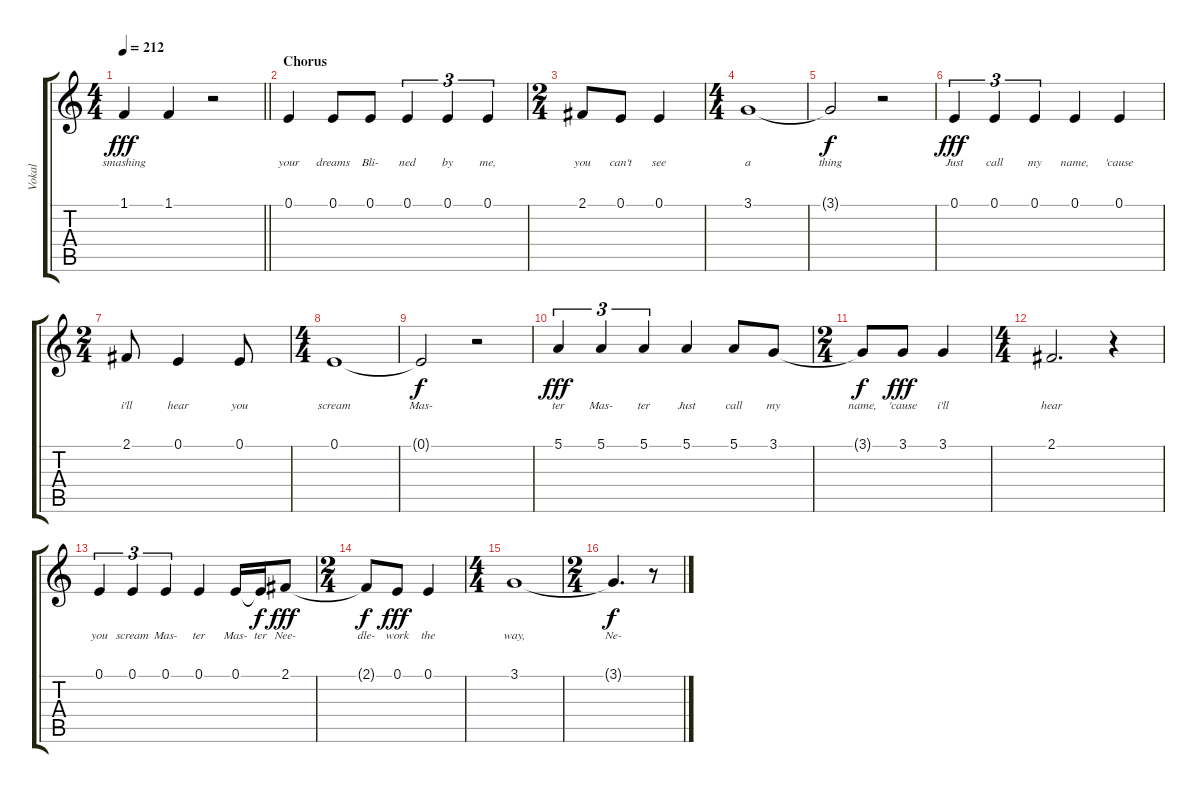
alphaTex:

\track ("Vokal" "Vokal") {mute instrument lead6voice}
\staff {score tabs}
\tuning (E4 B3 G3 D3 A2 E2) {hide}
\ts (4 4)
\tempo 212
\clef g2
\barLineRight lightlight
\ks c
1.1.4{lyrics (0 "smashing") lyrics (1 "") lyrics (2 "") lyrics (3 "") lyrics (4 "") dy fff} 1.1.4{lyrics (0 "") lyrics (1 "") lyrics (2 "") lyrics (3 "") lyrics (4 "")} r.2 |
\section ("" "Chorus")
0.1.4{lyrics (0 "your") lyrics (1 "") lyrics (2 "") lyrics (3 "") lyrics (4 "")} 0.1.8{lyrics (0 "dreams") lyrics (1 "") lyrics (2 "") lyrics (3 "") lyrics (4 "")} 0.1.8{lyrics (0 "Bli-") lyrics (1 "") lyrics (2 "") lyrics (3 "") lyrics (4 "")} 0.1.4{tu (3 2) lyrics (0 "ned") lyrics (1 "") lyrics (2 "") lyrics (3 "") lyrics (4 "")} 0.1.4{tu (3 2) lyrics (0 "by") lyrics (1 "") lyrics (2 "") lyrics (3 "") lyrics (4 "")} 0.1.4{tu (3 2) lyrics (0 "me,") lyrics (1 "") lyrics (2 "") lyrics (3 "") lyrics (4 "")} |
\ts (2 4)
2.1.8{lyrics (0 "you") lyrics (1 "") lyrics (2 "") lyrics (3 "") lyrics (4 "")} 0.1.8{lyrics (0 "can't") lyrics (1 "") lyrics (2 "") lyrics (3 "") lyrics (4 "")} 0.1.4{lyrics (0 "see") lyrics (1 "") lyrics (2 "") lyrics (3 "") lyrics (4 "")} |
\ts (4 4)
3.1.1{lyrics (0 "a") lyrics (1 "") lyrics (2 "") lyrics (3 "") lyrics (4 "")} |
3.1{t}.2{lyrics (0 "thing") lyrics (1 "") lyrics (2 "") lyrics (3 "") lyrics (4 "") dy f} r.2 |
0.1.4{tu (3 2) lyrics (0 "Just") lyrics (1 "") lyrics (2 "") lyrics (3 "") lyrics (4 "") dy fff} 0.1.4{tu (3 2) lyrics (0 "call") lyrics (1 "") lyrics (2 "") lyrics (3 "") lyrics (4 "")} 0.1.4{tu (3 2) lyrics (0 "my") lyrics (1 "") lyrics (2 "") lyrics (3 "") lyrics (4 "")} 0.1.4{lyrics (0 "name,") lyrics (1 "") lyrics (2 "") lyrics (3 "") lyrics (4 "")} 0.1.4{lyrics (0 "'cause") lyrics (1 "") lyrics (2 "") lyrics (3 "") lyrics (4 "")} |
\ts (2 4)
2.1.8{lyrics (0 "i'll") lyrics (1 "") lyrics (2 "") lyrics (3 "") lyrics (4 "")} 0.1.4{lyrics (0 "hear") lyrics (1 "") lyrics (2 "") lyrics (3 "") lyrics (4 "")} 0.1.8{lyrics (0 "you") lyrics (1 "") lyrics (2 "") lyrics (3 "") lyrics (4 "")} |
\ts (4 4)
0.1.1{lyrics (0 "scream") lyrics (1 "") lyrics (2 "") lyrics (3 "") lyrics (4 "")} |
0.1{t}.2{lyrics (0 "Mas-") lyrics (1 "") lyrics (2 "") lyrics (3 "") lyrics (4 "") dy f} r.2 |
5.1.4{tu (3 2) lyrics (0 "ter") lyrics (1 "") lyrics (2 "") lyrics (3 "") lyrics (4 "") dy fff} 5.1.4{tu (3 2) lyrics (0 "Mas-") lyrics (1 "") lyrics (2 "") lyrics (3 "") lyrics (4 "")} 5.1.4{tu (3 2) lyrics (0 "ter") lyrics (1 "") lyrics (2 "") lyrics (3 "") lyrics (4 "")} 5.1.4{lyrics (0 "Just") lyrics (1 "") lyrics (2 "") lyrics (3 "") lyrics (4 "")} 5.1.8{lyrics (0 "call") lyrics (1 "") lyrics (2 "") lyrics (3 "") lyrics (4 "")} 3.1.8{lyrics (0 "my") lyrics (1 "") lyrics (2 "") lyrics (3 "") lyrics (4 "")} |
\ts (2 4)
3.1{t}.8{lyrics (0 "name,") lyrics (1 "") lyrics (2 "") lyrics (3 "") lyrics (4 "") dy f} 3.1.8{lyrics (0 "'cause") lyrics (1 "") lyrics (2 "") lyrics (3 "") lyrics (4 "") dy fff} 3.1.4{lyrics (0 "i'll") lyrics (1 "") lyrics (2 "") lyrics (3 "") lyrics (4 "")} |
\ts (4 4)
2.1.2{d lyrics (0 "hear") lyrics (1 "") lyrics (2 "") lyrics (3 "") lyrics (4 "")} r.4 |
0.1.4{tu (3 2) lyrics (0 "you") lyrics (1 "") lyrics (2 "") lyrics (3 "") lyrics (4 "")} 0.1.4{tu (3 2) lyrics (0 "scream") lyrics (1 "") lyrics (2 "") lyrics (3 "") lyrics (4 "")} 0.1.4{tu (3 2) lyrics (0 "Mas-") lyrics (1 "") lyrics (2 "") lyrics (3 "") lyrics (4 "")} 0.1.4{lyrics (0 "ter") lyrics (1 "") lyrics (2 "") lyrics (3 "") lyrics (4 "")} 0.1.16{lyrics (0 "Mas-") lyrics (1 "") lyrics (2 "") lyrics (3 "") lyrics (4 "")} 0.1{t}.16{lyrics (0 "ter") lyrics (1 "") lyrics (2 "") lyrics (3 "") lyrics (4 "") dy f} 2.1.8{lyrics (0 "Nee-") lyrics (1 "") lyrics (2 "") lyrics (3 "") lyrics (4 "") dy fff} |
\ts (2 4)
2.1{t}.8{lyrics (0 "dle-") lyrics (1 "") lyrics (2 "") lyrics (3 "") lyrics (4 "") dy f} 0.1.8{lyrics (0 "work") lyrics (1 "") lyrics (2 "") lyrics (3 "") lyrics (4 "") dy fff} 0.1.4{lyrics (0 "the") lyrics (1 "") lyrics (2 "") lyrics (3 "") lyrics (4 "")} |
\ts (4 4)
3.1.1{lyrics (0 "way,") lyrics (1 "") lyrics (2 "") lyrics (3 "") lyrics (4 "")} |
\ts (2 4)
3.1{t}.4{d lyrics (0 "Ne-") lyrics (1 "") lyrics (2 "") lyrics (3 "") lyrics (4 "") dy f} r.8
